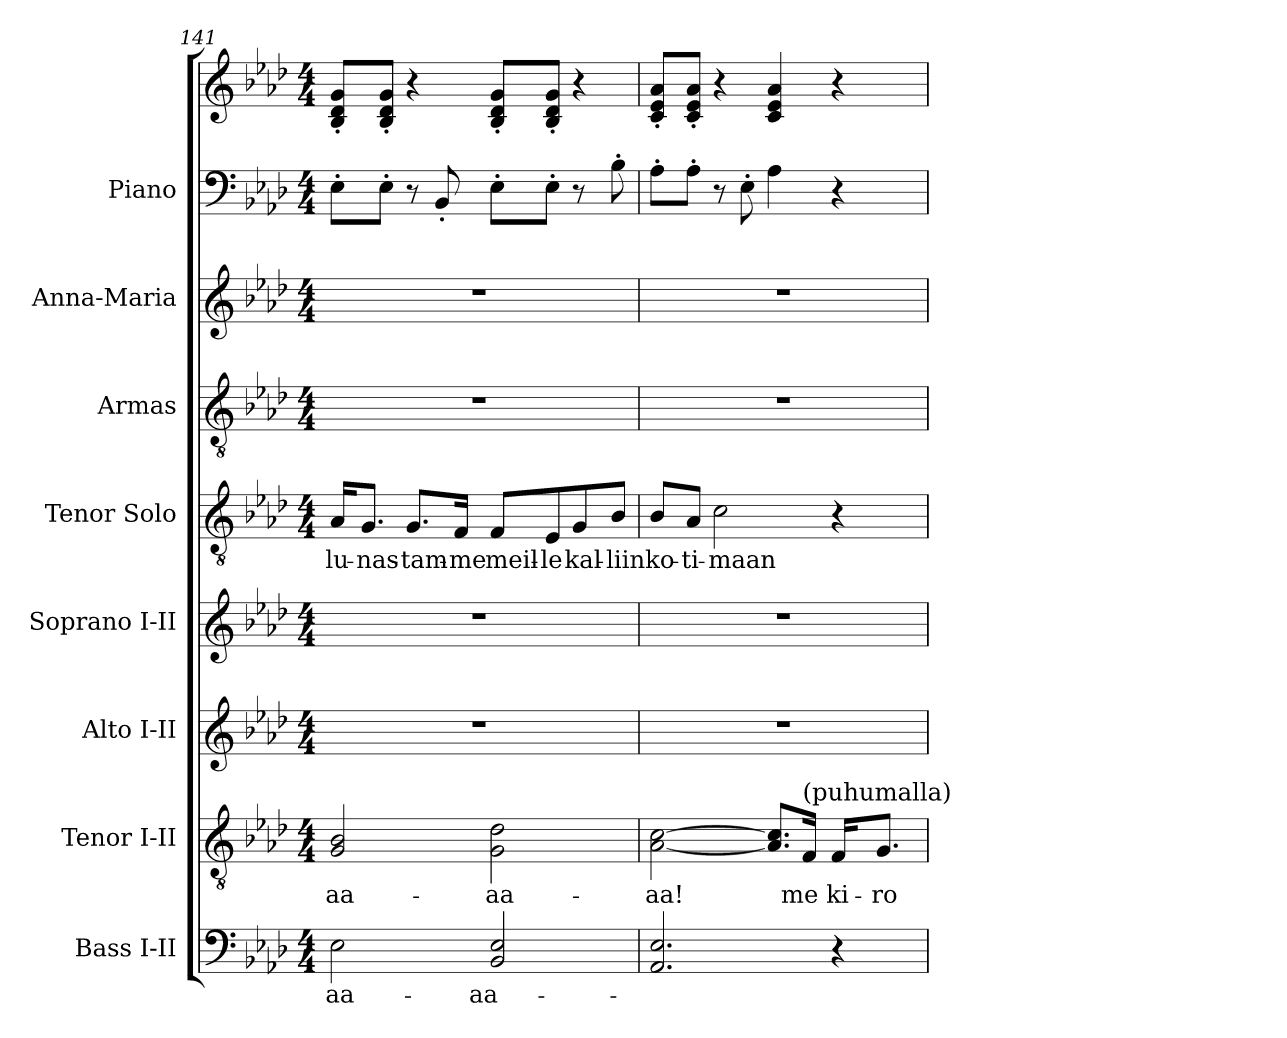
**kern	**text	**kern	**text	**kern	**kern	**kern	**text	**kern	**kern	**kern	**kern
*part8	*part8	*part7	*part7	*part6	*part5	*part4	*part4	*part3	*part2	*part1	*part1
*staff9	*staff9	*staff8	*staff8	*staff7	*staff6	*staff5	*staff5	*staff4	*staff3	*staff2	*staff1
*I"Bass I-II	*	*I"Tenor I-II	*	*I"Alto I-II	*I"Soprano I-II	*I"Tenor Solo	*	*I"Armas	*I"Anna-Maria	*I"Piano	*
*I'B.	*	*I'T.	*	*I'A.	*I'S.	*I'T. Solo	*	*I'Armas	*I'A-M	*I'Pno.	*
*clefF4	*	*clefGv2	*	*clefG2	*clefG2	*clefGv2	*	*clefGv2	*clefG2	*clefF4	*clefG2
*	*	*ITrd7c12	*	*	*	*ITrd7c12	*	*ITrd7c12	*	*	*
*k[b-e-a-d-]	*	*k[b-e-a-d-]	*	*k[b-e-a-d-]	*k[b-e-a-d-]	*k[b-e-a-d-]	*	*k[b-e-a-d-]	*k[b-e-a-d-]	*k[b-e-a-d-]	*k[b-e-a-d-]
*A-:	*	*A-:	*	*A-:	*A-:	*A-:	*	*A-:	*A-:	*A-:	*A-:
*M4/4	*	*M4/4	*	*M4/4	*M4/4	*M4/4	*	*M4/4	*M4/4	*M4/4	*M4/4
=141	=141	=141	=141	=141	=141	=141	=141	=141	=141	=141	=141
!	!LO:LY:b:color=#000000	!	!	!	!	!	!	!	!	!	!
!	!	!	!LO:LY:b:color=#000000	!	!	!	!	!	!	!	!
!	!	!	!	!	!	!	!LO:LY:b:color=#000000	!	!	!	!
2E-i\	aa-	2GGi/ 2BB-i	aa-	1r	1r	16AA-i/KL	lu-	1r	1r	8E-'i\L	8B-i/' 8d-i' 8gi'L
!	!	!	!	!	!	!	!LO:LY:b:color=#000000	!	!	!	!
.	.	.	.	.	.	8.GGi/J	-nas-	.	.	.	.
.	.	.	.	.	.	.	.	.	.	8E-'i\J	8B-i/' 8d-i' 8gi'J
!	!	!	!	!	!	!	!LO:LY:b:color=#000000	!	!	!	!
.	.	.	.	.	.	8.GGi/L	-tam-	.	.	8r	4r
.	.	.	.	.	.	.	.	.	.	8BB-'i/	.
!	!	!	!	!	!	!	!LO:LY:b:color=#000000	!	!	!	!
.	.	.	.	.	.	16FFi/Jk	-me	.	.	.	.
!	!LO:LY:b:color=#000000	!	!	!	!	!	!	!	!	!	!
!	!	!	!LO:LY:b:color=#000000	!	!	!	!	!	!	!	!
!	!	!	!	!	!	!	!LO:LY:b:color=#000000	!	!	!	!
2BB-i/ 2E-i	-aa-	2GGi\ 2D-i	-aa-	.	.	8FFi/L	meil-	.	.	8E-'i\L	8B-i/' 8d-i' 8gi'L
!	!	!	!	!	!	!	!LO:LY:b:color=#000000	!	!	!	!
.	.	.	.	.	.	8EE-i/	-le	.	.	8E-'i\J	8B-i/' 8d-i' 8gi'J
!	!	!	!	!	!	!	!LO:LY:b:color=#000000	!	!	!	!
.	.	.	.	.	.	8GGi/	kal-	.	.	8r	4r
!	!	!	!	!	!	!	!LO:LY:b:color=#000000	!	!	!	!
.	.	.	.	.	.	8BB-i/J	-liin	.	.	8B-'i\	.
!!LO:PB:g=z
=142	=142	=142	=142	=142	=142	=142	=142	=142	=142	=142	=142
!	!	!	!LO:LY:b:color=#000000	!	!	!	!	!	!	!	!
!	!	!	!	!	!	!	!LO:LY:b:color=#000000	!	!	!	!
2.AA-i/ 2.E-i	.	[<2AA-i\ [>2Ci	-aa!	1r	1r	8BB-i/L	ko-	1r	1r	8A-'i\L	8ci/' 8e-i' 8a-i'L
!	!	!	!	!	!	!	!LO:LY:b:color=#000000	!	!	!	!
.	.	.	.	.	.	8AA-i/J	-ti-	.	.	8A-'i\J	8ci/' 8e-i' 8a-i'J
!	!	!	!	!	!	!	!LO:LY:b:color=#000000	!	!	!	!
.	.	.	.	.	.	2Ci\	-maan	.	.	8r	4r
.	.	.	.	.	.	.	.	.	.	8E-'i\	.
.	.	8.AA-i/] 8.Ci]L	.	.	.	.	.	.	.	4A-i\	4ci/ 4e-i 4a-i
!	!	!LO:TX:a:t=(puhumalla)	!	!	!	!	!	!	!	!	!
!	!	!	!LO:LY:b:color=#000000	!	!	!	!	!	!	!	!
.	.	16FFi/Jk	me	.	.	.	.	.	.	.	.
!	!	!	!LO:LY:b:color=#000000	!	!	!	!	!	!	!	!
4r	.	16FFi/KL	ki-	.	.	4r	.	.	.	4r	4r
!	!	!	!LO:LY:b:color=#000000	!	!	!	!	!	!	!	!
.	.	8.GGi/J	-ro-	.	.	.	.	.	.	.	.
=	=	=	=	=	=	=	=	=	=	=	=
*-	*-	*-	*-	*-	*-	*-	*-	*-	*-	*-	*-
